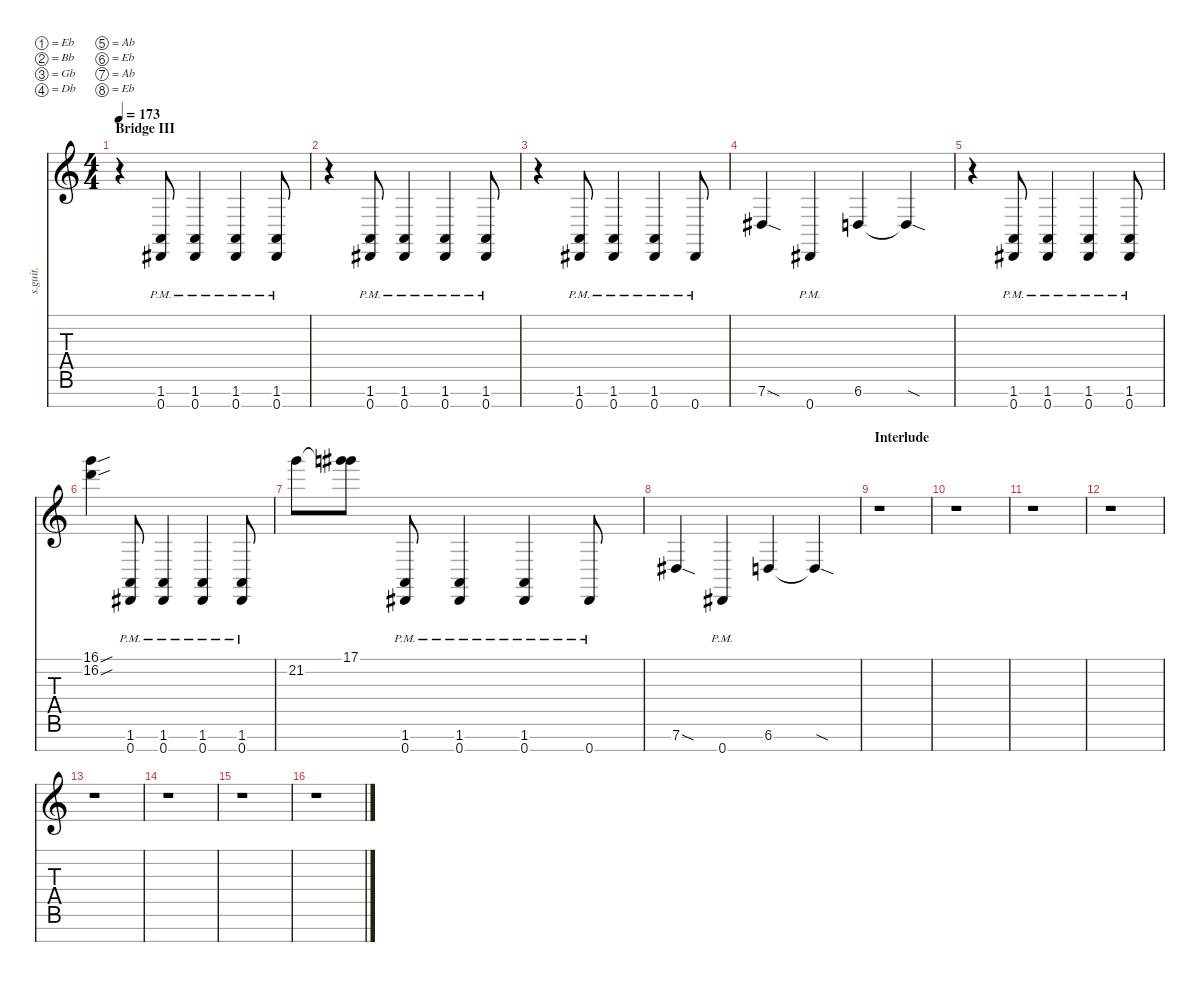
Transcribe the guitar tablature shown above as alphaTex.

\defaultSystemsLayout 4
\hideDynamics
\bracketExtendMode nobrackets
\track ("IV" "s.guit.") {instrument distortionguitar}
\staff {score tabs}
\tuning (Eb4 Bb3 Gb3 Db3 Ab2 Eb2 Ab1 Eb1)
\ts (4 4)
\beaming (8 2 2 2 2)
\section ("" "Bridge III")
\tempo 173
\clef g2
\ks c
r.4{dy mf} (0.8{pm acc #} 1.7{pm}).8{lyrics (0 "") lyrics (1 "") lyrics (2 "") lyrics (3 "") lyrics (4 "")} (0.8{pm acc #} 1.7{pm}).4{lyrics (0 "") lyrics (1 "") lyrics (2 "") lyrics (3 "") lyrics (4 "")} (0.8{pm acc #} 1.7{pm}).4{lyrics (0 "") lyrics (1 "") lyrics (2 "") lyrics (3 "") lyrics (4 "")} (0.8{pm acc #} 1.7{pm}).8{lyrics (0 "") lyrics (1 "") lyrics (2 "") lyrics (3 "") lyrics (4 "")} |
r.4 (0.8{pm acc #} 1.7{pm}).8{lyrics (0 "") lyrics (1 "") lyrics (2 "") lyrics (3 "") lyrics (4 "")} (0.8{pm acc #} 1.7{pm}).4{lyrics (0 "") lyrics (1 "") lyrics (2 "") lyrics (3 "") lyrics (4 "")} (0.8{pm acc #} 1.7{pm}).4{lyrics (0 "") lyrics (1 "") lyrics (2 "") lyrics (3 "") lyrics (4 "")} (0.8{pm acc #} 1.7{pm}).8{lyrics (0 "") lyrics (1 "") lyrics (2 "") lyrics (3 "") lyrics (4 "")} |
r.4 (0.8{pm acc #} 1.7{pm}).8{lyrics (0 "") lyrics (1 "") lyrics (2 "") lyrics (3 "") lyrics (4 "")} (0.8{pm acc #} 1.7{pm}).4{lyrics (0 "") lyrics (1 "") lyrics (2 "") lyrics (3 "") lyrics (4 "")} (0.8{pm acc #} 1.7{pm}).4{lyrics (0 "") lyrics (1 "") lyrics (2 "") lyrics (3 "") lyrics (4 "")} 0.8{pm acc #}.8{lyrics (0 "") lyrics (1 "") lyrics (2 "") lyrics (3 "") lyrics (4 "")} |
7.7{sod acc #}.4{lyrics (0 "") lyrics (1 "") lyrics (2 "") lyrics (3 "") lyrics (4 "")} 0.8{pm acc #}.4{lyrics (0 "") lyrics (1 "") lyrics (2 "") lyrics (3 "") lyrics (4 "")} 6.7.4{lyrics (0 "") lyrics (1 "") lyrics (2 "") lyrics (3 "") lyrics (4 "")} 6.7{sod t}.4{lyrics (0 "") lyrics (1 "") lyrics (2 "") lyrics (3 "") lyrics (4 "")} |
r.4 (0.8{pm acc #} 1.7{pm}).8{lyrics (0 "") lyrics (1 "") lyrics (2 "") lyrics (3 "") lyrics (4 "")} (0.8{pm acc #} 1.7{pm}).4{lyrics (0 "") lyrics (1 "") lyrics (2 "") lyrics (3 "") lyrics (4 "")} (0.8{pm acc #} 1.7{pm}).4{lyrics (0 "") lyrics (1 "") lyrics (2 "") lyrics (3 "") lyrics (4 "")} (0.8{pm acc #} 1.7{pm}).8{lyrics (0 "") lyrics (1 "") lyrics (2 "") lyrics (3 "") lyrics (4 "")} |
(16.1{sou} 16.2{sou}).4{lyrics (0 "") lyrics (1 "") lyrics (2 "") lyrics (3 "") lyrics (4 "")} (0.8{pm acc #} 1.7{pm}).8{lyrics (0 "") lyrics (1 "") lyrics (2 "") lyrics (3 "") lyrics (4 "")} (0.8{pm acc #} 1.7{pm}).4{lyrics (0 "") lyrics (1 "") lyrics (2 "") lyrics (3 "") lyrics (4 "")} (0.8{pm acc #} 1.7{pm}).4{lyrics (0 "") lyrics (1 "") lyrics (2 "") lyrics (3 "") lyrics (4 "")} (0.8{pm acc #} 1.7{pm}).8{lyrics (0 "") lyrics (1 "") lyrics (2 "") lyrics (3 "") lyrics (4 "")} |
21.2.8{lyrics (0 "") lyrics (1 "") lyrics (2 "") lyrics (3 "") lyrics (4 "")} (17.1{acc #} 21.2{t}).8{lyrics (0 "") lyrics (1 "") lyrics (2 "") lyrics (3 "") lyrics (4 "")} (0.8{pm acc #} 1.7{pm}).8{lyrics (0 "") lyrics (1 "") lyrics (2 "") lyrics (3 "") lyrics (4 "")} (0.8{pm acc #} 1.7{pm}).4{lyrics (0 "") lyrics (1 "") lyrics (2 "") lyrics (3 "") lyrics (4 "")} (0.8{pm acc #} 1.7{pm}).4{lyrics (0 "") lyrics (1 "") lyrics (2 "") lyrics (3 "") lyrics (4 "")} 0.8{pm acc #}.8{lyrics (0 "") lyrics (1 "") lyrics (2 "") lyrics (3 "") lyrics (4 "")} |
7.7{sod acc #}.4{lyrics (0 "") lyrics (1 "") lyrics (2 "") lyrics (3 "") lyrics (4 "")} 0.8{pm acc #}.4{lyrics (0 "") lyrics (1 "") lyrics (2 "") lyrics (3 "") lyrics (4 "")} 6.7.4{lyrics (0 "") lyrics (1 "") lyrics (2 "") lyrics (3 "") lyrics (4 "")} 6.7{sod t}.4{lyrics (0 "") lyrics (1 "") lyrics (2 "") lyrics (3 "") lyrics (4 "")} |
\section ("" "Interlude")
r.1 |
r.1 |
r.1 |
r.1 |
r.1 |
r.1 |
r.1 |
r.1
